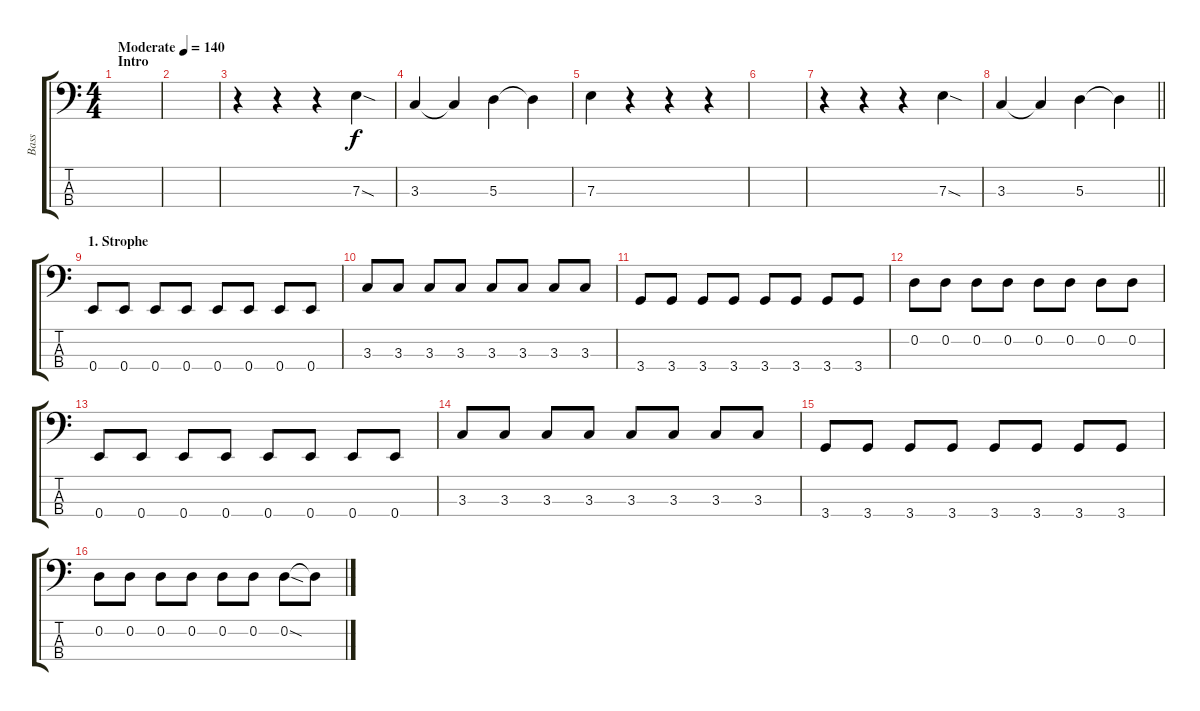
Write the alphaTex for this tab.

\track ("Bass" "Bass") {instrument electricbasspick}
\staff {score tabs}
\tuning (G2 D2 A1 E1) {hide}
\ts (4 4)
\section ("" "Intro")
\tempo (140 "Moderate")
\clef f4
\ks c
|
|
r.4 r.4 r.4 7.3{sod}.4 |
3.3.4 3.3{t}.4 5.3.4 5.3{t}.4 |
7.3.4 r.4 r.4 r.4 |
|
r.4 r.4 r.4 7.3{sod}.4 |
\barLineRight lightlight
3.3.4 3.3{t}.4 5.3.4 5.3{t}.4 |
\section ("" "1. Strophe")
0.4.8{volume 16 instrument electricbassfinger} 0.4.8 0.4.8 0.4.8 0.4.8 0.4.8 0.4.8 0.4.8 |
3.3.8 3.3.8 3.3.8 3.3.8 3.3.8 3.3.8 3.3.8 3.3.8 |
3.4.8 3.4.8 3.4.8 3.4.8 3.4.8 3.4.8 3.4.8 3.4.8 |
0.2.8 0.2.8 0.2.8 0.2.8 0.2.8 0.2.8 0.2.8 0.2.8 |
0.4.8{volume 16 instrument electricbassfinger} 0.4.8 0.4.8 0.4.8 0.4.8 0.4.8 0.4.8 0.4.8 |
3.3.8 3.3.8 3.3.8 3.3.8 3.3.8 3.3.8 3.3.8 3.3.8 |
3.4.8 3.4.8 3.4.8 3.4.8 3.4.8 3.4.8 3.4.8 3.4.8 |
0.2.8 0.2.8 0.2.8 0.2.8 0.2.8 0.2.8 0.2{sod}.8 0.2{t}.8
